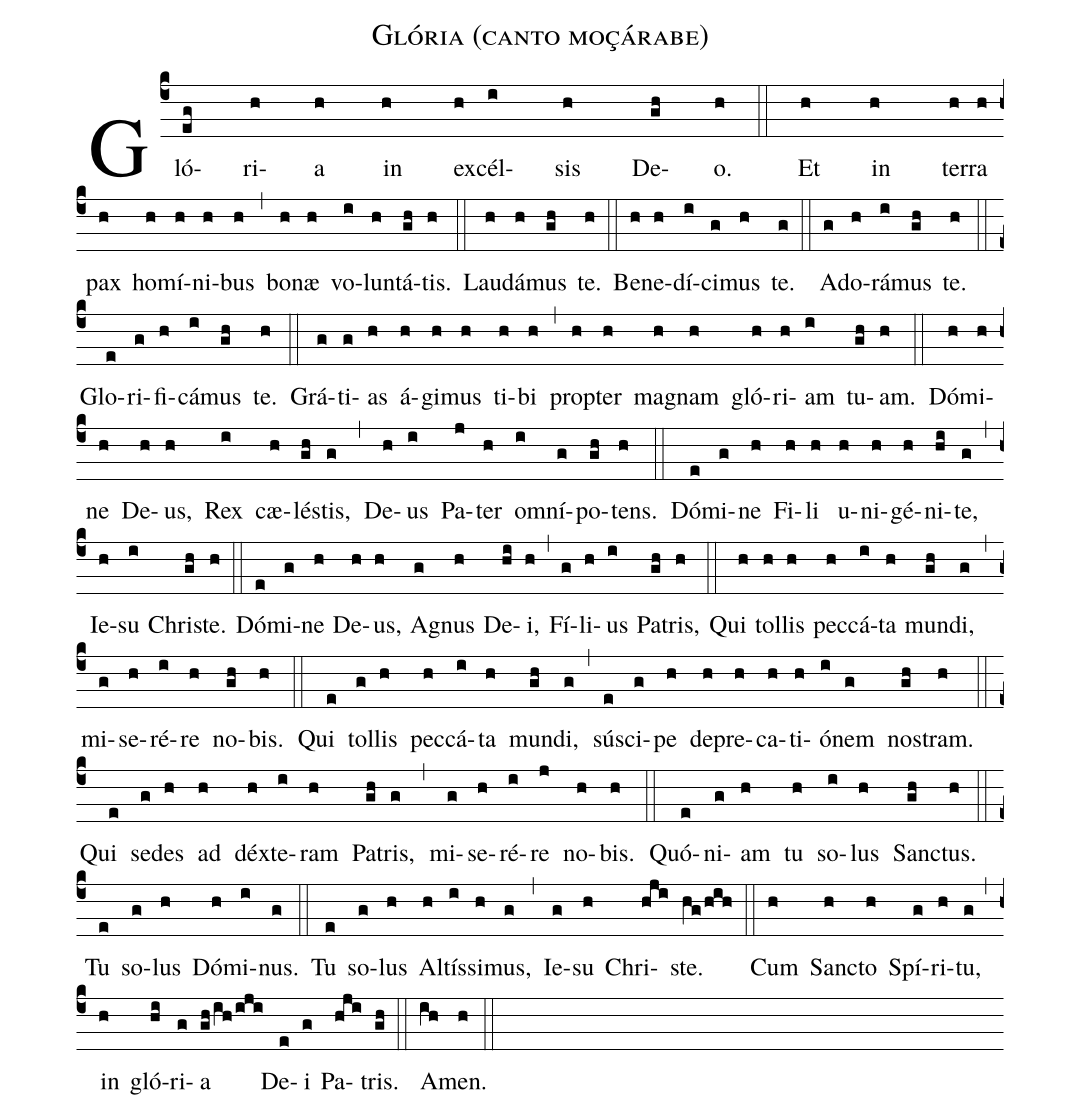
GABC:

name: Glória (canto moçárabe);
%%
(c4)

Gló(eg)ri(h)a(h) in(h) ex(h)cél-(i)sis(h) De(gh)o.(h)

(::)

Et(h) in(h) ter(h)ra(hz) pax(h) ho(h)mí(h)ni(h)bus(h) (,)
bo(h)næ(h) vo(i)lun(h)tá(gh)tis.(h)

(::)

Lau(h)dá(h)mus(gh) te.(h)

(::)

Be(h)ne-(h)dí(i)ci(g)mus(h) te.(g)

(::)

A(g)do(h)rá(i)mus(gh) te.(h)

(::)

Glo(e)ri(g)fi(h)cá(i)mus(gh) te.(h)

(::)

Grá(g)ti(g)as(h) á(h)gi(h)mus(h) ti(h)bi(h) (,)
prop(h)ter(h) mag(h)nam(h) gló(h)ri(h)am(i) tu(gh)am.(h)

(::)

Dó(h)mi(h)ne(h) De(h)us,(h) Rex(i) cæ(h)lés(gh)tis,(g) (,)
De(h)us(i) Pa(j)ter(h) om(i)ní(g)po(gh)tens.(h)

(::)

Dó(e)mi(g)ne(h) Fi(h)li(h) u(h)ni-(h)gé-(h)ni-(hi)te,(g) (,)
Ie(h)su(i) Chri(gh)ste.(h)

(::)

Dó(e)mi(g)ne(h) De(h)us,(h) A(g)gnus(h) De(hi)i,(h) (,)
Fí(g)li(h)us(i) Pa(gh)tris,(h)

(::)

Qui(h) tol(h)lis(h) pec(h)cá(i)ta(h) mun(gh)di,(g) (,)
mi(g)se(h)ré(i)re(h) no(gh)bis.(h)

(::)

Qui(e) tol(g)lis(h) pec(h)cá(i)ta(h) mun(gh)di,(g) (,)
sú(e)sci(g)pe(h) de(h)pre(h)ca(h)ti(h)ó(i)nem(g) nos(gh)tram.(h)

(::)

Qui(e) se(g)des(h) ad(h) déx(h)te(i)ram(h) Pa(gh)tris,(g) (,)
mi(g)se(h)ré(i)re(j) no(h)bis.(h)

(::)

Quó(e)ni(g)am(h) tu(h) so(i)lus(h) Sanc(gh)tus.(h)

(::)

Tu(e) so(g)lus(h) Dó(h)mi(i)nus.(g)

(::)

Tu(e) so(g)lus(h) Al(h)tís(i)si(h)mus,(g) (,) Ie(g)su(h) Chri(hji)ste.(hg/hih)

(::)

Cum(h) Sanc(h)to(h) Spí(g)ri(h)tu,(g) (,) in(h) gló(hi)ri(g)a(gh/ih/iji) De(e)i(g) Pa(hji)tris.(gh)

(::)

A(ih)men.(h)

(::)
